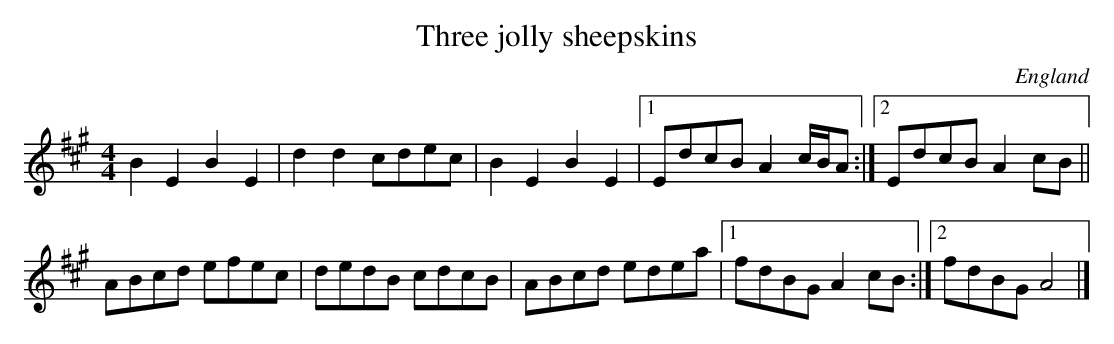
X:1
T:Three jolly sheepskins
O:England
M:4/4
K:A
B2E2B2E2 | d2d2cdec | B2E2B2E2 \
|1 EdcB A2 c/B/A :|2 EdcB A2cB ||
ABcd efec | dedB cdcB | ABcd edea \
|1 fdBG A2 cB :|2 fdBG A4 |]
